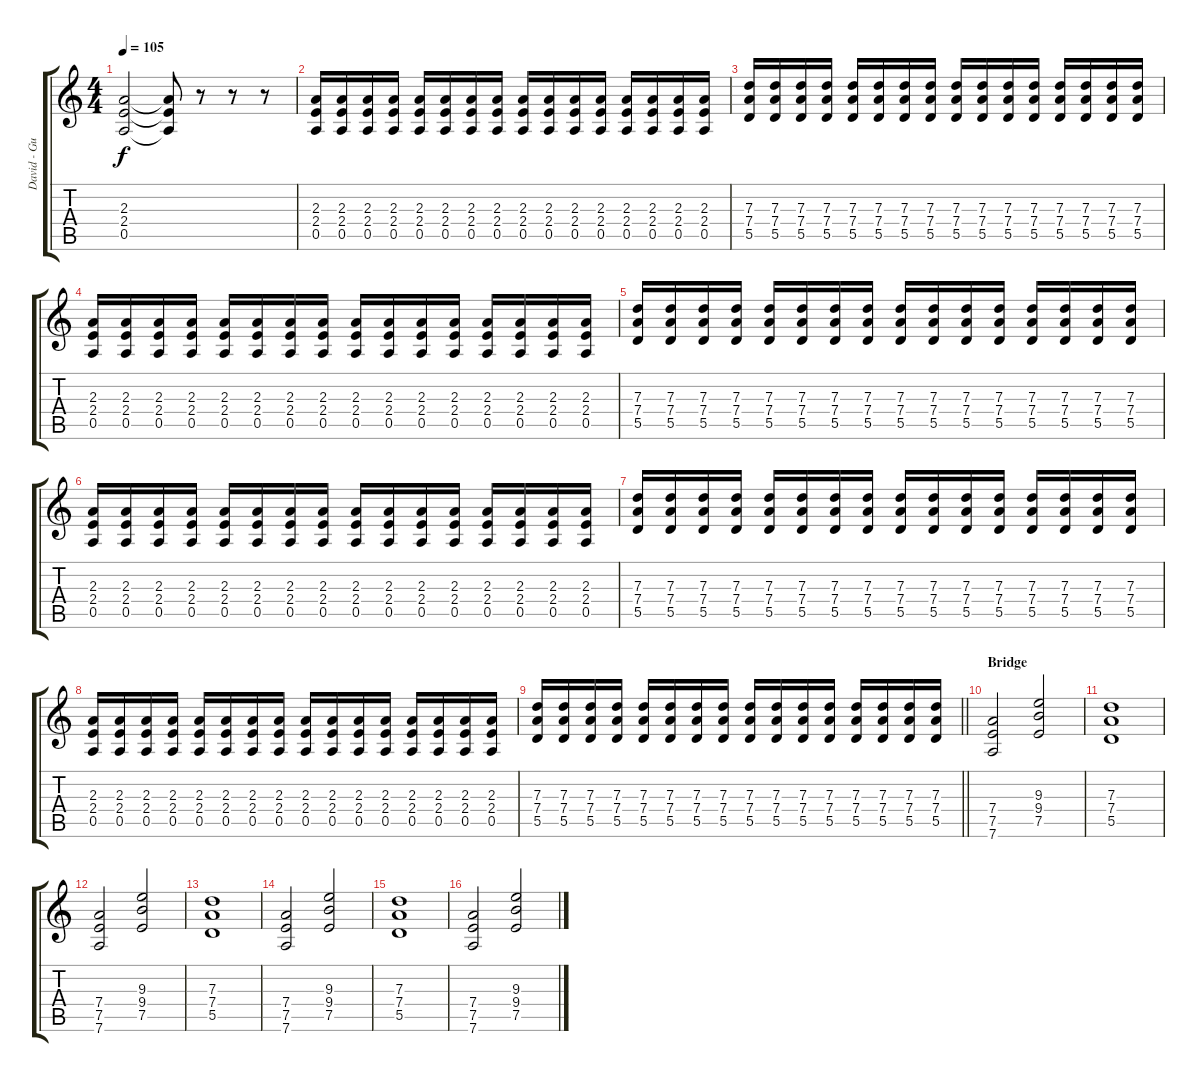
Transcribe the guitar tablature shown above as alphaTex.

\track ("David - Guitar 1" "David - Gu") {instrument distortionguitar}
\staff {score tabs}
\tuning (E4 B3 G3 D3 A2 D2) {hide}
\ts (4 4)
\tempo 105
\clef g2
\ks c
(2.3{t} 2.4{t} 0.5{t}).2{dy f} (2.3{t} 2.4{t} 0.5{t}).8 r.8 r.8 r.8 |
(2.3 2.4 0.5).16 (2.3 2.4 0.5).16 (2.3 2.4 0.5).16 (2.3 2.4 0.5).16 (2.3 2.4 0.5).16 (2.3 2.4 0.5).16 (2.3 2.4 0.5).16 (2.3 2.4 0.5).16 (2.3 2.4 0.5).16 (2.3 2.4 0.5).16 (2.3 2.4 0.5).16 (2.3 2.4 0.5).16 (2.3 2.4 0.5).16 (2.3 2.4 0.5).16 (2.3 2.4 0.5).16 (2.3 2.4 0.5).16 |
(7.3 7.4 5.5).16 (7.3 7.4 5.5).16 (7.3 7.4 5.5).16 (7.3 7.4 5.5).16 (7.3 7.4 5.5).16 (7.3 7.4 5.5).16 (7.3 7.4 5.5).16 (7.3 7.4 5.5).16 (7.3 7.4 5.5).16 (7.3 7.4 5.5).16 (7.3 7.4 5.5).16 (7.3 7.4 5.5).16 (7.3 7.4 5.5).16 (7.3 7.4 5.5).16 (7.3 7.4 5.5).16 (7.3 7.4 5.5).16 |
(2.3 2.4 0.5).16 (2.3 2.4 0.5).16 (2.3 2.4 0.5).16 (2.3 2.4 0.5).16 (2.3 2.4 0.5).16 (2.3 2.4 0.5).16 (2.3 2.4 0.5).16 (2.3 2.4 0.5).16 (2.3 2.4 0.5).16 (2.3 2.4 0.5).16 (2.3 2.4 0.5).16 (2.3 2.4 0.5).16 (2.3 2.4 0.5).16 (2.3 2.4 0.5).16 (2.3 2.4 0.5).16 (2.3 2.4 0.5).16 |
(7.3 7.4 5.5).16 (7.3 7.4 5.5).16 (7.3 7.4 5.5).16 (7.3 7.4 5.5).16 (7.3 7.4 5.5).16 (7.3 7.4 5.5).16 (7.3 7.4 5.5).16 (7.3 7.4 5.5).16 (7.3 7.4 5.5).16 (7.3 7.4 5.5).16 (7.3 7.4 5.5).16 (7.3 7.4 5.5).16 (7.3 7.4 5.5).16 (7.3 7.4 5.5).16 (7.3 7.4 5.5).16 (7.3 7.4 5.5).16 |
(2.3 2.4 0.5).16 (2.3 2.4 0.5).16 (2.3 2.4 0.5).16 (2.3 2.4 0.5).16 (2.3 2.4 0.5).16 (2.3 2.4 0.5).16 (2.3 2.4 0.5).16 (2.3 2.4 0.5).16 (2.3 2.4 0.5).16 (2.3 2.4 0.5).16 (2.3 2.4 0.5).16 (2.3 2.4 0.5).16 (2.3 2.4 0.5).16 (2.3 2.4 0.5).16 (2.3 2.4 0.5).16 (2.3 2.4 0.5).16 |
(7.3 7.4 5.5).16 (7.3 7.4 5.5).16 (7.3 7.4 5.5).16 (7.3 7.4 5.5).16 (7.3 7.4 5.5).16 (7.3 7.4 5.5).16 (7.3 7.4 5.5).16 (7.3 7.4 5.5).16 (7.3 7.4 5.5).16 (7.3 7.4 5.5).16 (7.3 7.4 5.5).16 (7.3 7.4 5.5).16 (7.3 7.4 5.5).16 (7.3 7.4 5.5).16 (7.3 7.4 5.5).16 (7.3 7.4 5.5).16 |
(2.3 2.4 0.5).16 (2.3 2.4 0.5).16 (2.3 2.4 0.5).16 (2.3 2.4 0.5).16 (2.3 2.4 0.5).16 (2.3 2.4 0.5).16 (2.3 2.4 0.5).16 (2.3 2.4 0.5).16 (2.3 2.4 0.5).16 (2.3 2.4 0.5).16 (2.3 2.4 0.5).16 (2.3 2.4 0.5).16 (2.3 2.4 0.5).16 (2.3 2.4 0.5).16 (2.3 2.4 0.5).16 (2.3 2.4 0.5).16 |
\barLineRight lightlight
(7.3 7.4 5.5).16 (7.3 7.4 5.5).16 (7.3 7.4 5.5).16 (7.3 7.4 5.5).16 (7.3 7.4 5.5).16 (7.3 7.4 5.5).16 (7.3 7.4 5.5).16 (7.3 7.4 5.5).16 (7.3 7.4 5.5).16 (7.3 7.4 5.5).16 (7.3 7.4 5.5).16 (7.3 7.4 5.5).16 (7.3 7.4 5.5).16 (7.3 7.4 5.5).16 (7.3 7.4 5.5).16 (7.3 7.4 5.5).16 |
\section ("" "Bridge")
(7.4 7.5 7.6).2 (9.3 9.4 7.5).2 |
(7.3 7.4 5.5).1 |
(7.4 7.5 7.6).2 (9.3 9.4 7.5).2 |
(7.3 7.4 5.5).1 |
(7.4 7.5 7.6).2 (9.3 9.4 7.5).2 |
(7.3 7.4 5.5).1 |
(7.4 7.5 7.6).2 (9.3 9.4 7.5).2
